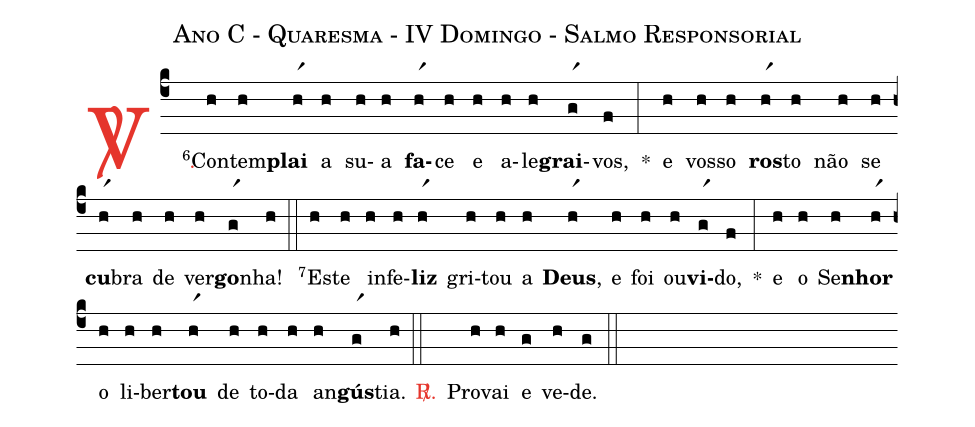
name: Ano C - Quaresma - IV Domingo - Salmo Responsorial;
%%
(c4)

<c><sp>V/</sp>.</c>() <v>\VSup{6}</v>Con(h)tem(h)<b>plai</b>(hr1) a(h) su(h)a(h) <b>fa</b>(hr1)ce(h) e(h) a(h)le(h)<b>grai</b>-(gr1)vos,(f) *(:)
e(h) vos(h)so(h) <b>ros</b>(hr1)to(h) não(h) se(h) <b>cu</b>(hr1)bra(h) de(h) ver(h)<b>go</b>(gr1)nha!(h)

(::)

<v>\VSup{7}</v>Es(h)te(h) in(h)fe(h)<b>liz</b>(hr1) gri(h)tou(h) a(h) <b>Deus</b>,(hr1) e(h) foi(h) ou(h)<b>vi</b>(gr1)do,(f) *(:)
e(h) o(h) Se(h)<b>nhor</b>(hr1) o(h) li(h)ber(h)<b>tou</b>(hr1) de(h) to(h)da(h) an(h)<b>gús</b>(gr1)tia.(h)

(::)

<c><sp>R/</sp>.</c>() Pro(h)vai(h) e(g) ve(h)de.(g)

(::)
